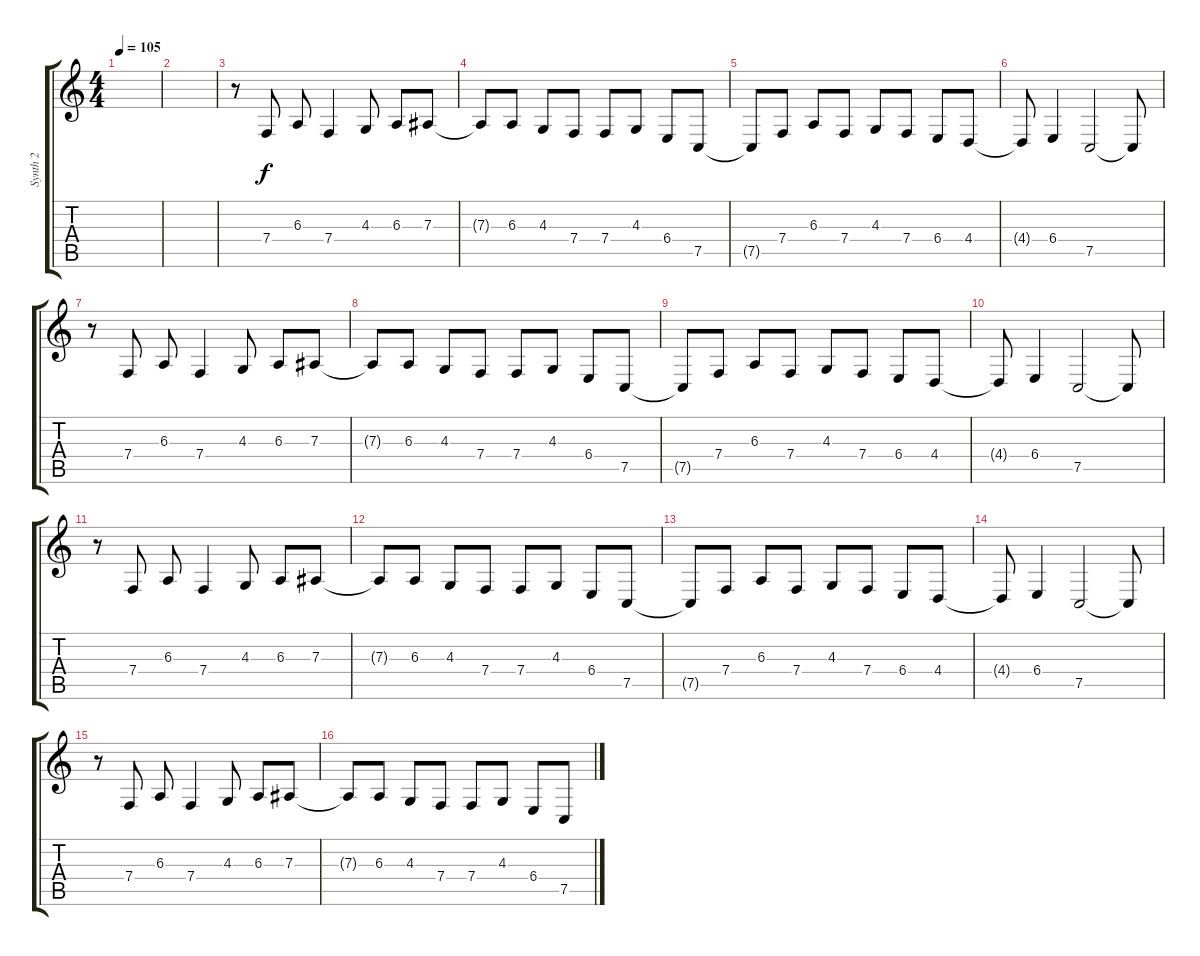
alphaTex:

\track ("Synth 2" "Synth 2") {instrument lead2sawtooth}
\staff {score tabs}
\tuning (C4 G3 Eb3 Bb2 F2 C2) {hide}
\ts (4 4)
\tempo 105
\clef g2
\ks c
|
|
r.8 7.4.8 6.3.8 7.4.4 4.3.8 6.3.8 7.3.8 |
7.3{t}.8 6.3.8 4.3.8 7.4.8 7.4.8 4.3.8 6.4.8 7.5.8 |
7.5{t}.8 7.4.8 6.3.8 7.4.8 4.3.8 7.4.8 6.4.8 4.4.8 |
4.4{t}.8 6.4.4 7.5.2 7.5{t}.8 |
r.8 7.4.8 6.3.8 7.4.4 4.3.8 6.3.8 7.3.8 |
7.3{t}.8 6.3.8 4.3.8 7.4.8 7.4.8 4.3.8 6.4.8 7.5.8 |
7.5{t}.8 7.4.8 6.3.8 7.4.8 4.3.8 7.4.8 6.4.8 4.4.8 |
4.4{t}.8 6.4.4 7.5.2 7.5{t}.8 |
r.8 7.4.8 6.3.8 7.4.4 4.3.8 6.3.8 7.3.8 |
7.3{t}.8 6.3.8 4.3.8 7.4.8 7.4.8 4.3.8 6.4.8 7.5.8 |
7.5{t}.8 7.4.8 6.3.8 7.4.8 4.3.8 7.4.8 6.4.8 4.4.8 |
4.4{t}.8 6.4.4 7.5.2 7.5{t}.8 |
r.8 7.4.8 6.3.8 7.4.4 4.3.8 6.3.8 7.3.8 |
7.3{t}.8 6.3.8 4.3.8 7.4.8 7.4.8 4.3.8 6.4.8 7.5.8
